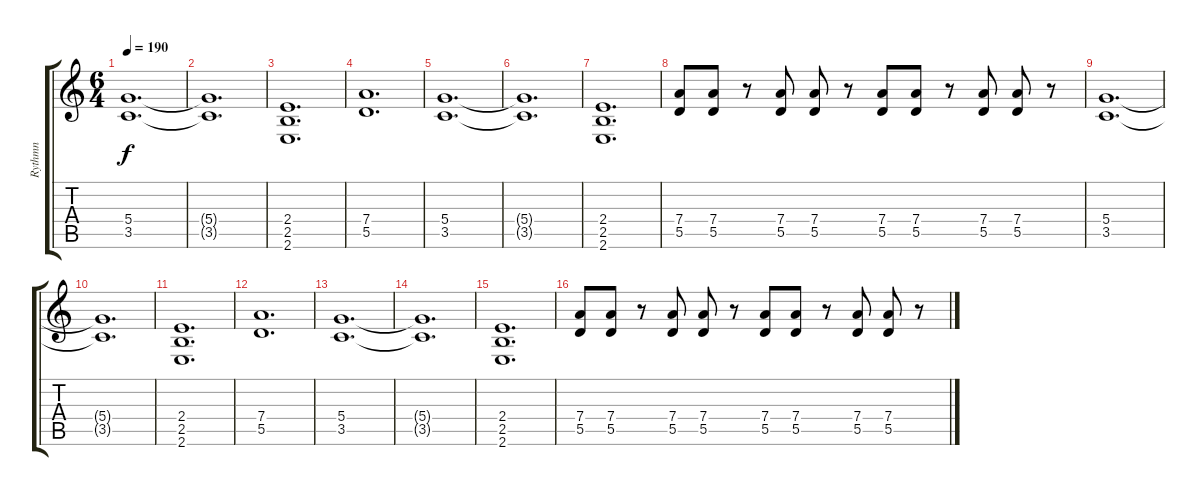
\track ("Rythmn" "Rythmn") {instrument distortionguitar}
\staff {score tabs}
\tuning (E4 B3 G3 D3 A2 D2) {hide}
\ts (6 4)
\tempo 190
\clef g2
\ks c
(5.4 3.5).1{d dy f} |
(5.4{t} 3.5{t}).1{d} |
(2.4 2.5 2.6).1{d} |
(7.4 5.5).1{d} |
(5.4 3.5).1{d} |
(5.4{t} 3.5{t}).1{d} |
(2.4 2.5 2.6).1{d} |
(7.4 5.5).8 (7.4 5.5).8 r.8 (7.4 5.5).8 (7.4 5.5).8 r.8 (7.4 5.5).8 (7.4 5.5).8 r.8 (7.4 5.5).8 (7.4 5.5).8 r.8 |
(5.4 3.5).1{d} |
(5.4{t} 3.5{t}).1{d} |
(2.4 2.5 2.6).1{d} |
(7.4 5.5).1{d} |
(5.4 3.5).1{d} |
(5.4{t} 3.5{t}).1{d} |
(2.4 2.5 2.6).1{d} |
(7.4 5.5).8 (7.4 5.5).8 r.8 (7.4 5.5).8 (7.4 5.5).8 r.8 (7.4 5.5).8 (7.4 5.5).8 r.8 (7.4 5.5).8 (7.4 5.5).8 r.8
